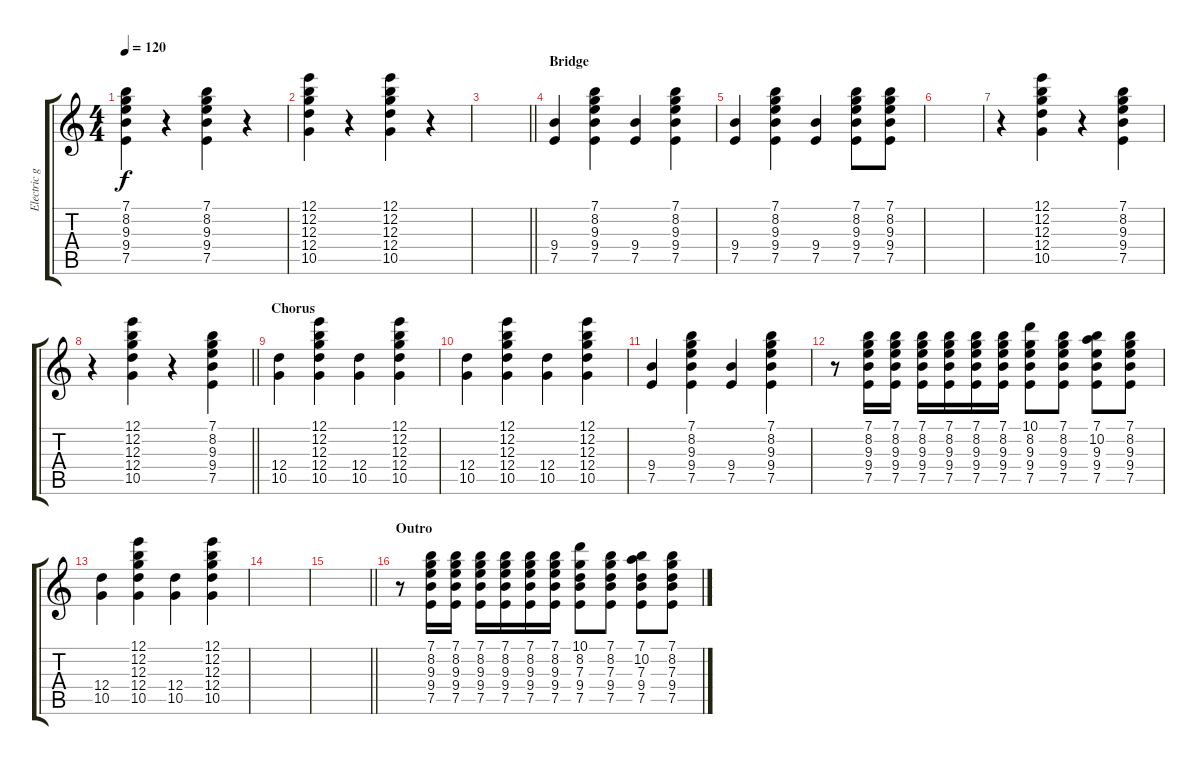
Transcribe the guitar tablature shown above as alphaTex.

\track ("Electric guitar clean" "Electric g") {instrument electricguitarclean}
\staff {score tabs}
\tuning (E4 B3 G3 D3 A2 E2) {hide}
\ts (4 4)
\tempo 120
\clef g2
\ks c
(7.1 8.2 9.3 9.4 7.5).4{dy f} r.4 (7.1 8.2 9.3 9.4 7.5).4 r.4 |
(12.1 12.2 12.3 12.4 10.5).4 r.4 (12.1 12.2 12.3 12.4 10.5).4 r.4 |
\barLineRight lightlight
|
\section ("" "Bridge")
(9.4 7.5).4 (7.1 8.2 9.3 9.4 7.5).4 (9.4 7.5).4 (7.1 8.2 9.3 9.4 7.5).4 |
(9.4 7.5).4 (7.1 8.2 9.3 9.4 7.5).4 (9.4 7.5).4 (7.1 8.2 9.3 9.4 7.5).8 (7.1 8.2 9.3 9.4 7.5).8 |
|
r.4 (12.1 12.2 12.3 12.4 10.5).4 r.4 (7.1 8.2 9.3 9.4 7.5).4 |
\barLineRight lightlight
r.4 (12.1 12.2 12.3 12.4 10.5).4 r.4 (7.1 8.2 9.3 9.4 7.5).4 |
\section ("" "Chorus")
(12.4 10.5).4 (12.1 12.2 12.3 12.4 10.5).4 (12.4 10.5).4 (12.1 12.2 12.3 12.4 10.5).4 |
(12.4 10.5).4 (12.1 12.2 12.3 12.4 10.5).4 (12.4 10.5).4 (12.1 12.2 12.3 12.4 10.5).4 |
(9.4 7.5).4 (7.1 8.2 9.3 9.4 7.5).4 (9.4 7.5).4 (7.1 8.2 9.3 9.4 7.5).4 |
r.8 (7.1 8.2 9.3 9.4 7.5).16 (7.1 8.2 9.3 9.4 7.5).16 (7.1 8.2 9.3 9.4 7.5).16 (7.1 8.2 9.3 9.4 7.5).16 (7.1 8.2 9.3 9.4 7.5).16 (7.1 8.2 9.3 9.4 7.5).16 (10.1 8.2 9.3 9.4 7.5).8 (7.1 8.2 9.3 9.4 7.5).8 (7.1 10.2 9.3 9.4 7.5).8 (7.1 8.2 9.3 9.4 7.5).8 |
(12.4 10.5).4 (12.1 12.2 12.3 12.4 10.5).4 (12.4 10.5).4 (12.1 12.2 12.3 12.4 10.5).4 |
|
\barLineRight lightlight
|
\section ("" "Outro")
r.8 (7.1 8.2 9.3 9.4 7.5).16 (7.1 8.2 9.3 9.4 7.5).16 (7.1 8.2 9.3 9.4 7.5).16 (7.1 8.2 9.3 9.4 7.5).16 (7.1 8.2 9.3 9.4 7.5).16 (7.1 8.2 9.3 9.4 7.5).16 (10.1 8.2 7.3 9.4 7.5).8 (7.1 8.2 7.3 9.4 7.5).8 (7.1 10.2 7.3 9.4 7.5).8 (7.1 8.2 7.3 9.4 7.5).8
